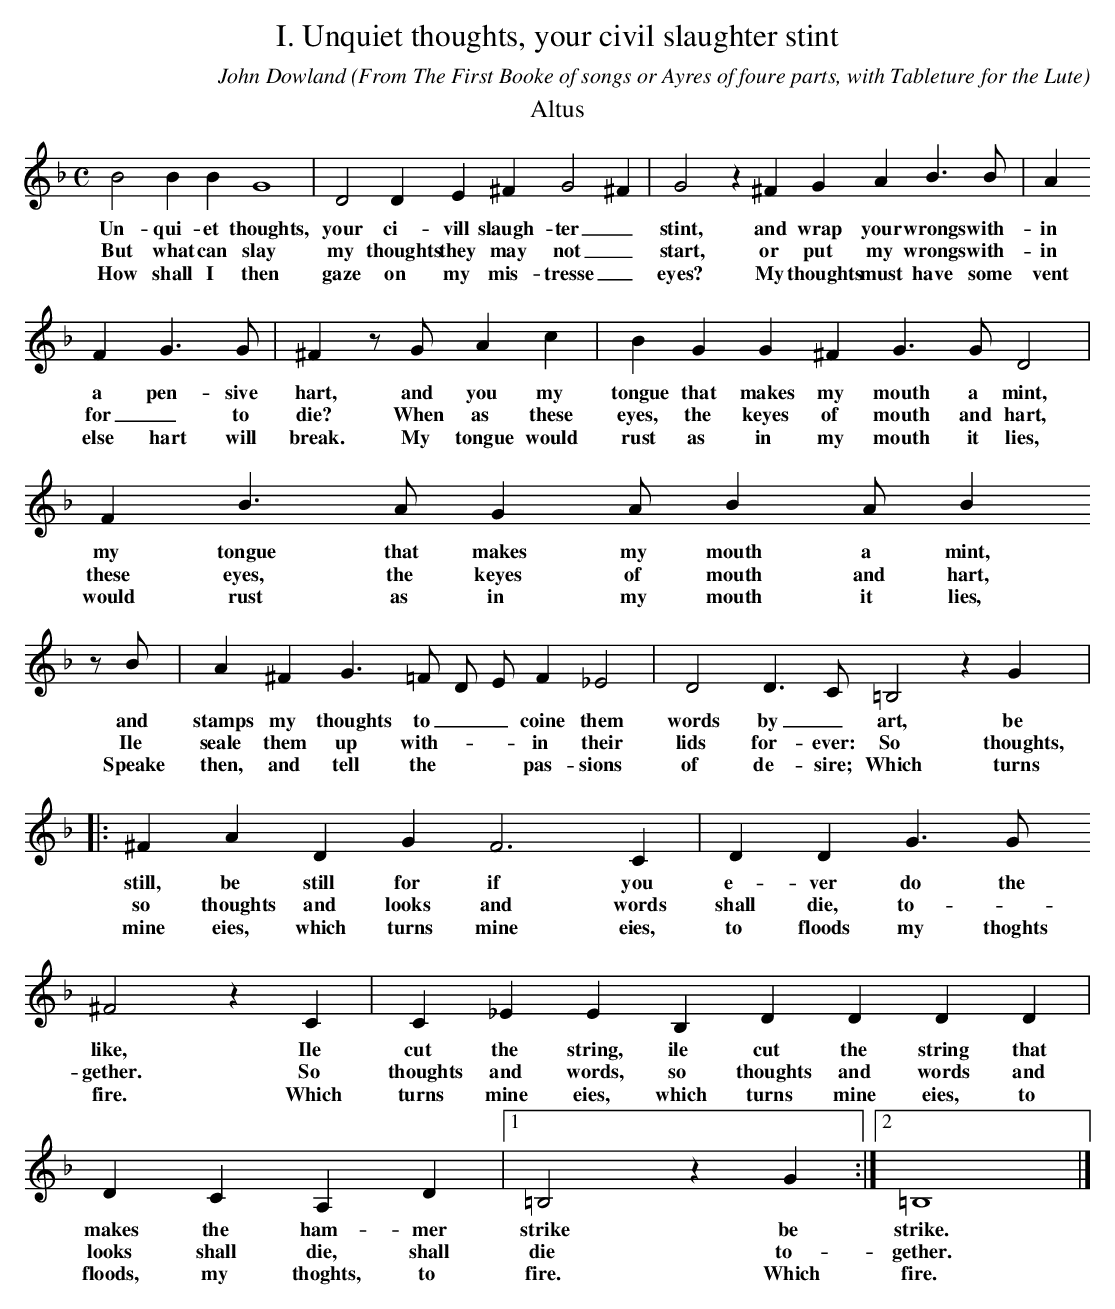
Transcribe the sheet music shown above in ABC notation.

X:1
T:I. Unquiet thoughts, your civil slaughter stint
C: John Dowland
O: From The First Booke of songs or Ayres of foure parts, with Tableture for the Lute
M:C
L:1/4
K:Gdor
T:Altus
B2 BB G4|D2 DE ^F G2 ^F|G2 z ^F GA B>B| A
w:Un- qui- et thoughts, your ci- vill slaugh- ter _ stint, and wrap your wrongs with- in
w:But what can slay    my thoughts they may    not _  start, or  put my wrongs with- in
w:How shall I then     gaze on      my  mis- tresse _  eyes? My thoughts must have some vent
F G>G|^F z/ G/ Ac|BG G^F G>G D2|FB>AG A/BA/ B
w:a pen- sive hart, and you my tongue that makes my mouth a mint, my tongue that makes my mouth a mint,
w: for _ to die? When as these eyes, the keyes  of mouth and hart, these eyes, the keyes   of mouth and hart,  O- pen the locke where _ _ _ all my love doth lie;
w:else hart will break. My tongue would rust as in  my mouth it lies, would rust as in  my mouth it lies, If eyes and thoughts were _ _ _ free, and that not speake.
z/ B/| A^F G>=F D/ E/ F _E2|D2 D>C =B,2 z G|:^FA DG F3 C|DD G>G
w: and stamps my thoughts to _ _ coine them words by _ art, be still, be still for if you e- ver do the
w:Ile seale them up with-  * * in their lids for-  ever: So thoughts, so thoughts and looks and words shall die, to-
w:Speake then, and tell the * * pas- sions of de-  sire; Which turns mine eies, which turns mine eies, to floods my thoghts to
 ^F2 z C|C_E EB, DD DD|DC A,D|1 =B,2 z G:|2 =B,4|]
w:like, Ile cut the string, ile cut the string that makes the ham- mer strike be | strike.
w:gether.  So thoughts and words, so thoughts and words and looks shall die, shall die to- gether. So | gether.
w:fire. Which turns mine eies, which turns mine eies, to floods, my thoghts, to fire. Which | fire.
